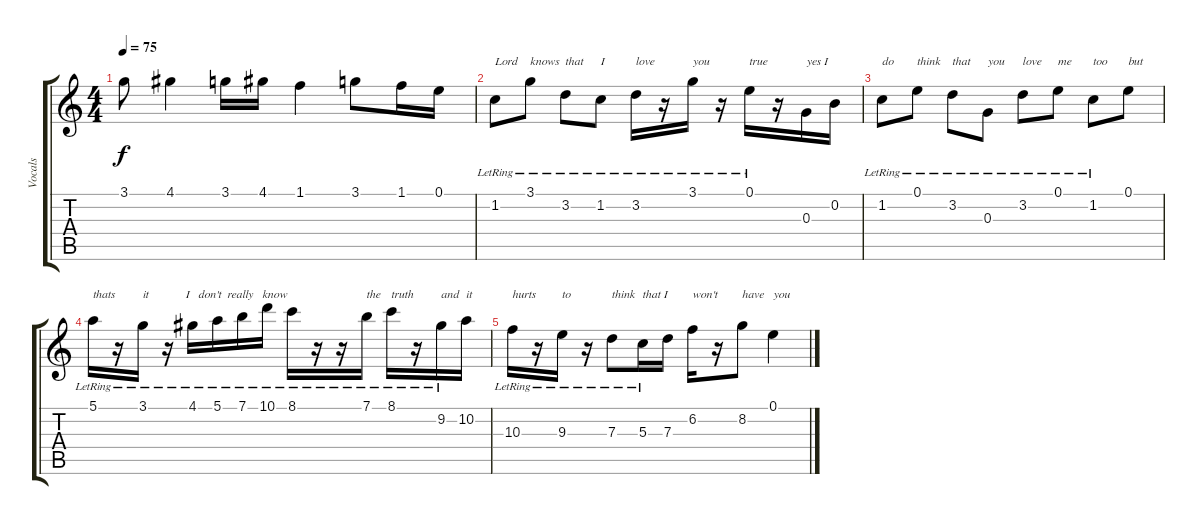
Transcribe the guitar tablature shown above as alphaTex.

\track ("Vocals" "Vocals") {instrument overdrivenguitar}
\staff {score tabs}
\tuning (E4 B3 G3 D3 A2 E2) {hide}
\ts (4 4)
\tempo 75
\clef g2
\ks c
3.1.8{dy f} 4.1.4 3.1.16 4.1.16 1.1.4 3.1.8 1.1.16 0.1.16 |
1.2{lr}.8{txt "Lord"} 3.1{lr}.8{txt "knows"} 3.2{lr}.8{txt "that"} 1.2{lr}.8{txt "I"} 3.2{lr}.16{txt "love"} r.16 3.1{lr}.16{txt "you"} r.16 0.1{lr}.16{txt "true"} r.16 0.3.16{txt "yes I"} 0.2.16 |
1.2{lr}.8{txt "do"} 0.1{lr}.8{txt "think"} 3.2{lr}.8{txt "that"} 0.3{lr}.8{txt "you "} 3.2{lr}.8{txt "love"} 0.1{lr}.8{txt "me"} 1.2{lr}.8{txt "too"} 0.1.8{txt "but"} |
5.1{lr}.16{txt "thats"} r.16 3.1{lr}.16{txt "it   "} r.16{txt "      I   don't  really   know"} 4.1{lr}.16 5.1{lr}.16 7.1{lr}.16 10.1{lr}.16 8.1{lr}.16 r.16 r.16 7.1{lr}.16{txt "the"} 8.1{lr}.16{txt "truth"} r.16 9.2{lr}.16{txt "and"} 10.2.16{txt "it"} |
10.3{lr}.16{txt "hurts"} r.16 9.3{lr}.16{txt "to"} r.16 7.3{lr}.8{txt "think"} 5.3{lr}.16{txt "that I"} 7.3.16 6.2.16{txt "won't"} r.16 8.2.8{txt "have"} 0.1.4{txt "you"}
